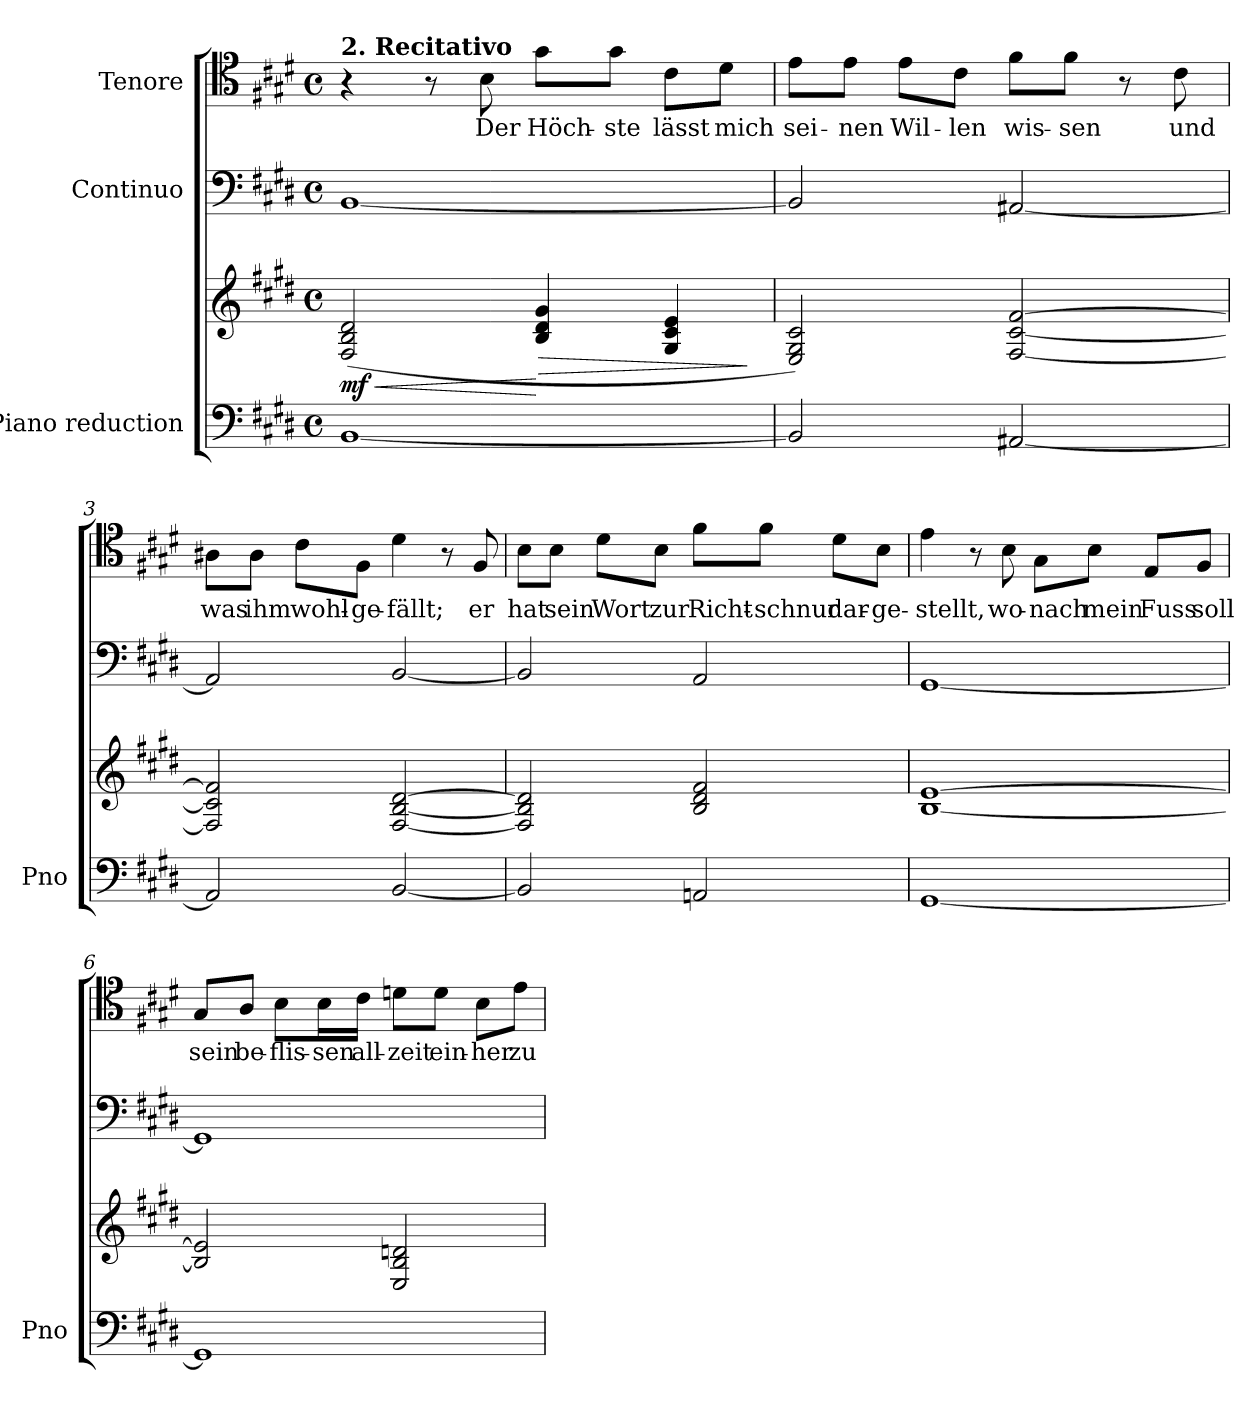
**kern	**kern	**dynam	**kern	**kern	**text
*part3	*part3	*part3	*part2	*part1	*part1
*staff4	*staff3	*staff3/4	*staff2	*staff1	*staff1
*I"Piano reduction	*	*	*I"Continuo	*I"Tenore	*
*I'Pno	*	*	*	*	*
*stria5	*stria5	*	*	*	*
*clefF4	*clefG2	*	*clefF4	*clefC4	*
*k[f#c#g#d#]	*k[f#c#g#d#]	*	*k[f#c#g#d#]	*k[f#c#g#d#]	*
*M4/4	*M4/4	*	*M4/4	*M4/4	*
*met(c)	*met(c)	*	*met(c)	*met(c)	*
=1	=1	=1	=1	=1	=1
!	!	!	!	!LO:TX:a:B:t=2. Recitativo	!
!	!	!LO:HP:b	!	!	!
!	!	!LO:DY:n=1:b	!	!	!
[1BB	(>2F#/ 2B/ 2d#/	< mf	[1BB	4r	.
.	.	.	.	8r	.
!	!	!	!	!	!LO:LY:b
.	.	.	.	8B\	Der
!	!	!LO:HP:n=1:b	!	!	!LO:LY:b
.	4B/ 4d#/ 4g#/	[ >	.	8g#\L	Höch-
!	!	!	!	!	!LO:LY:b
.	.	.	.	8g#\J	-ste
!	!	!	!	!	!LO:LY:b
.	4G#/ 4c#/ 4e/	.	.	8c#\L	lässt
!	!	!	!	!	!LO:LY:b
.	.	.	.	8d#\J	mich
.	.	]	.	.	.
=2	=2	=2	=2	=2	=2
!	!	!	!	!	!LO:LY:b
2BB/]	2E/ 2G#/ 2c#/)	.	2BB/]	8e\L	sei-
!	!	!	!	!	!LO:LY:b
.	.	.	.	8e\J	-nen
!	!	!	!	!	!LO:LY:b
.	.	.	.	8e\L	Wil-
!	!	!	!	!	!LO:LY:b
.	.	.	.	8c#\J	-len
!	!	!	!	!	!LO:LY:b
[2AA#X/	[2F#/ [2c#/ [2f#/	.	[2AA#X/	8f#\L	wis-
!	!	!	!	!	!LO:LY:b
.	.	.	.	8f#\J	-sen
.	.	.	.	8r	.
!	!	!	!	!	!LO:LY:b
.	.	.	.	8c#\	und
=3	=3	=3	=3	=3	=3
!	!	!	!	!	!LO:LY:b
2AA#/]	2F#/] 2c#/] 2f#/]	.	2AA#/]	8A#X\L	was
!	!	!	!	!	!LO:LY:b
.	.	.	.	8A#\J	ihm
!	!	!	!	!	!LO:LY:b
.	.	.	.	8c#\L	wohl-
!	!	!	!	!	!LO:LY:b
.	.	.	.	8F#\J	-ge-
!	!	!	!	!	!LO:LY:b
[2BB/	[2F#/ [2B/ [2d#/	.	[2BB/	4d#\	-fällt;
.	.	.	.	8r	.
!	!	!	!	!	!LO:LY:b
.	.	.	.	8F#/	er
=4	=4	=4	=4	=4	=4
!	!	!	!	!	!LO:LY:b
2BB/]	2F#/] 2B/] 2d#/]	.	2BB/]	8B\L	hat
!	!	!	!	!	!LO:LY:b
.	.	.	.	8B\J	sein
!	!	!	!	!	!LO:LY:b
.	.	.	.	8d#\L	Wort
!	!	!	!	!	!LO:LY:b
.	.	.	.	8B\J	zur
!	!	!	!	!	!LO:LY:b
2AAn/	2B/ 2d#/ 2f#/	.	2AA/	8f#\L	Richt-
!	!	!	!	!	!LO:LY:b
.	.	.	.	8f#\J	-schnur
!	!	!	!	!	!LO:LY:b
.	.	.	.	8d#\L	dar-
!	!	!	!	!	!LO:LY:b
.	.	.	.	8B\J	-ge-
!!LO:LB:g=z
=5	=5	=5	=5	=5	=5
!	!	!	!	!	!LO:LY:b
[1GG#	[1B [1e	.	[1GG#	4e\	-stellt,
.	.	.	.	8r	.
!	!	!	!	!	!LO:LY:b
.	.	.	.	8B\	wo-
!	!	!	!	!	!LO:LY:b
.	.	.	.	8G#\L	-nach
!	!	!	!	!	!LO:LY:b
.	.	.	.	8B\J	mein
!	!	!	!	!	!LO:LY:b
.	.	.	.	8E/L	Fuss
!	!	!	!	!	!LO:LY:b
.	.	.	.	8F#/J	soll
=6	=6	=6	=6	=6	=6
!	!	!	!	!	!LO:LY:b
1GG#]	2B/] 2e/]	.	1GG#]	8G#/L	sein
!	!	!	!	!	!LO:LY:b
.	.	.	.	8A/J	be-
!	!	!	!	!	!LO:LY:b
.	.	.	.	8B\L	-flis-
!	!	!	!	!	!LO:LY:b
.	.	.	.	16B\L	-sen
!	!	!	!	!	!LO:LY:b
.	.	.	.	16c#\JJ	all-
!	!	!	!	!	!LO:LY:b
.	2E/ 2B/ 2dn/	.	.	8dn\L	-zeit
!	!	!	!	!	!LO:LY:b
.	.	.	.	8d\J	ein-
!	!	!	!	!	!LO:LY:b
.	.	.	.	8B\L	-her
!	!	!	!	!	!LO:LY:b
.	.	.	.	8e\J	zu
=	=	=	=	=	=
*-	*-	*-	*-	*-	*-
